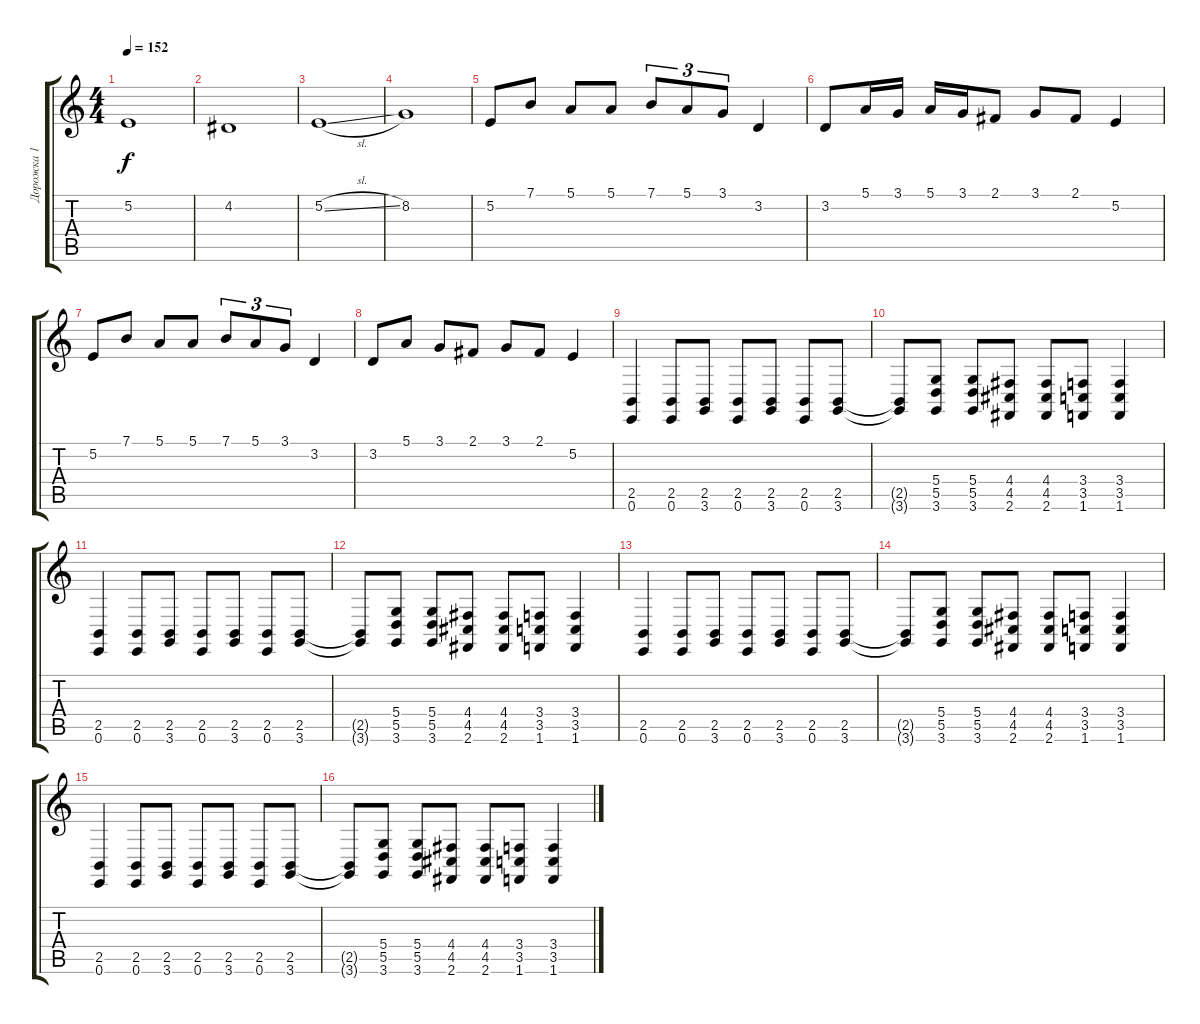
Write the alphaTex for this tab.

\track ("Дорожка 1" "Дорожка 1") {instrument drawbarorgan}
\staff {score tabs}
\tuning (E4 B3 G3 D3 A2 E2) {hide}
\ts (4 4)
\tempo 152
\clef g2
\ks c
5.2.1{dy f} |
4.2.1 |
5.2{sl}.1 |
8.2.1 |
5.2.8 7.1.8 5.1.8 5.1.8 7.1.8{tu (3 2)} 5.1.8{tu (3 2)} 3.1.8{tu (3 2)} 3.2.4 |
3.2.8 5.1.16 3.1.16 5.1.16 3.1.16 2.1.8 3.1.8 2.1.8 5.2.4 |
5.2.8 7.1.8 5.1.8 5.1.8 7.1.8{tu (3 2)} 5.1.8{tu (3 2)} 3.1.8{tu (3 2)} 3.2.4 |
3.2.8 5.1.8 3.1.8 2.1.8 3.1.8 2.1.8 5.2.4 |
(2.5 0.6).4 (2.5 0.6).8 (2.5 3.6).8 (2.5 0.6).8 (2.5 3.6).8 (2.5 0.6).8 (2.5 3.6).8 |
(2.5{t} 3.6{t}).8 (5.4 5.5 3.6).8 (5.4 5.5 3.6).8 (4.4 4.5 2.6).8 (4.4 4.5 2.6).8 (3.4 3.5 1.6).8 (3.4 3.5 1.6).4 |
(2.5 0.6).4 (2.5 0.6).8 (2.5 3.6).8 (2.5 0.6).8 (2.5 3.6).8 (2.5 0.6).8 (2.5 3.6).8 |
(2.5{t} 3.6{t}).8 (5.4 5.5 3.6).8 (5.4 5.5 3.6).8 (4.4 4.5 2.6).8 (4.4 4.5 2.6).8 (3.4 3.5 1.6).8 (3.4 3.5 1.6).4 |
(2.5 0.6).4 (2.5 0.6).8 (2.5 3.6).8 (2.5 0.6).8 (2.5 3.6).8 (2.5 0.6).8 (2.5 3.6).8 |
(2.5{t} 3.6{t}).8 (5.4 5.5 3.6).8 (5.4 5.5 3.6).8 (4.4 4.5 2.6).8 (4.4 4.5 2.6).8 (3.4 3.5 1.6).8 (3.4 3.5 1.6).4 |
(2.5 0.6).4 (2.5 0.6).8 (2.5 3.6).8 (2.5 0.6).8 (2.5 3.6).8 (2.5 0.6).8 (2.5 3.6).8 |
(2.5{t} 3.6{t}).8 (5.4 5.5 3.6).8 (5.4 5.5 3.6).8 (4.4 4.5 2.6).8 (4.4 4.5 2.6).8 (3.4 3.5 1.6).8 (3.4 3.5 1.6).4
